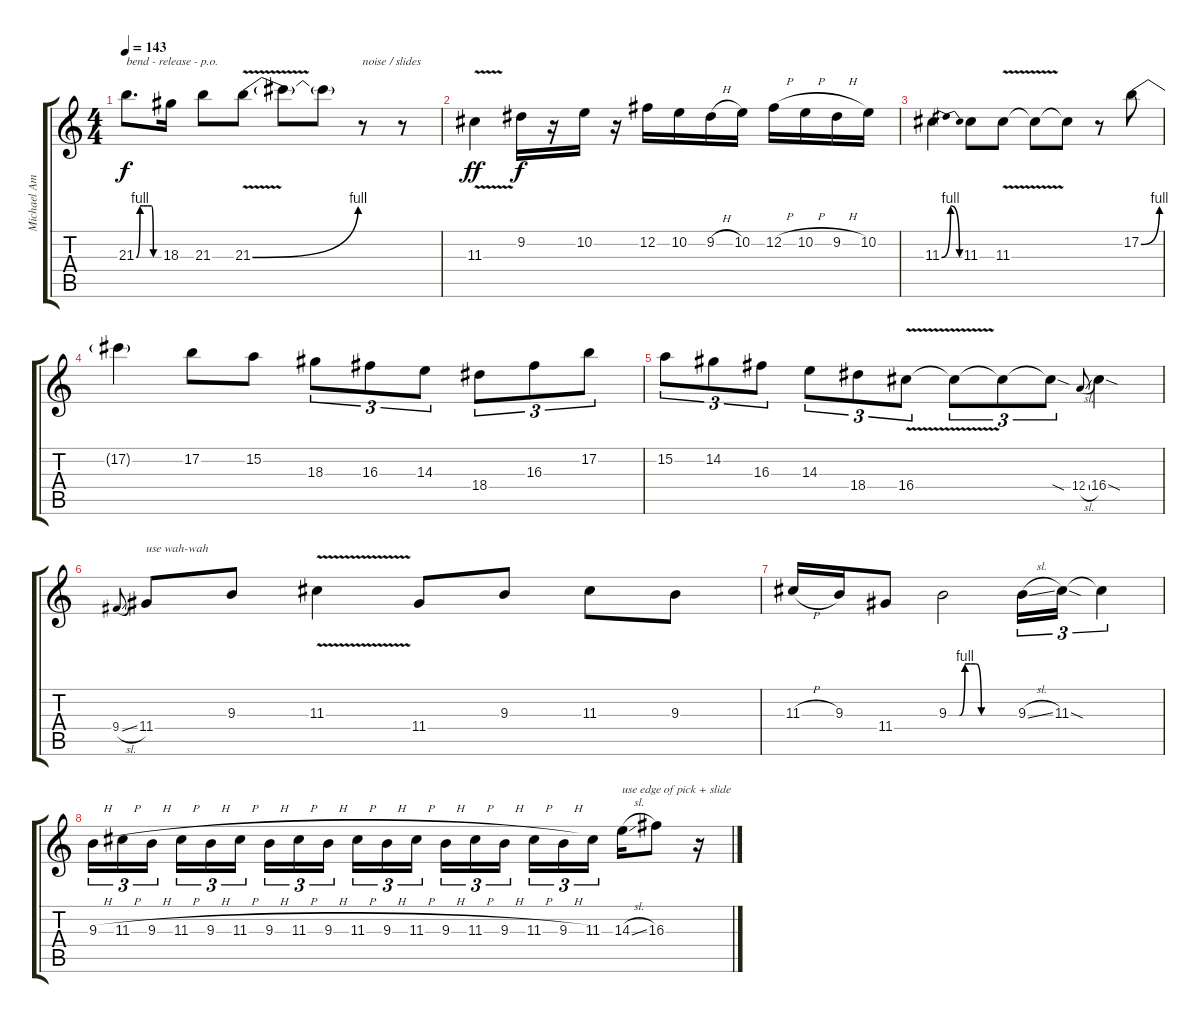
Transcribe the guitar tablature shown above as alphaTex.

\track ("Michael Amott (Lead Guitar)" "Michael Am") {instrument distortionguitar}
\staff {score tabs}
\tuning (B3 Gb3 D3 A2 E2 B1) {hide}
\ts (4 4)
\tempo 143
\clef g2
\ks c
21.3{be (custom 0 0 10 4 20 4 30 4 40 4 45 0 60 0)}.8{d txt "bend - release - p.o." dy f} 18.3.16 21.3.8 21.3{be (bend 0 0 60 4) v}.8 21.3{t}.8 21.3{t}.8 r.8{txt "noise / slides"} r.8 |
11.3{v}.4{dy ff} 9.2.16{dy f} r.16 10.2.16 r.16 12.2.16 10.2.16 9.2{h}.16 10.2.16 12.2{h}.16 10.2{h}.16 9.2{h}.16 10.2.16 |
11.3{be (bendrelease 0 0 10 4 10 4 60 0)}.4 11.3.8 11.3{v}.8 11.3{t}.8 11.3{t}.8 r.8 17.2{be (bend 0 0 60 4)}.8 |
17.2{t}.4 17.2.8 15.2.8 18.3.8{tu (3 2)} 16.3.8{tu (3 2)} 14.3.8{tu (3 2)} 18.4.8{tu (3 2)} 16.3.8{tu (3 2)} 17.2.8{tu (3 2)} |
15.2.8{tu (3 2)} 14.2.8{tu (3 2)} 16.3.8{tu (3 2)} 14.3.8{tu (3 2)} 18.4.8{tu (3 2)} 16.4{v}.8{tu (3 2)} 16.4{t}.8{tu (3 2)} 16.4{t}.8{tu (3 2)} 16.4{sod t}.8{tu (3 2)} 12.4{sl}.8{gr onbeat} 16.4{sod}.4 |
9.4{sl}.8{gr onbeat} 11.4.8{txt "use wah-wah"} 9.3.8 11.3{v}.4 11.4.8 9.3.8 11.3.8 9.3.8 |
11.3{h}.16 9.3.16 11.4.8 9.3{be (custom 0 0 10 0 15 4 20 4 25 4 30 0 60 0)}.2 9.3{sl}.16{tu (3 2)} 11.3{sod}.16{tu (3 2)} 11.3{t}.4{tu (3 2)} |
9.3{h}.16{tu (3 2)} 11.3{h}.16{tu (3 2)} 9.3{h}.16{tu (3 2) beam splitsecondary} 11.3{h}.16{tu (3 2)} 9.3{h}.16{tu (3 2)} 11.3{h}.16{tu (3 2)} 9.3{h}.16{tu (3 2)} 11.3{h}.16{tu (3 2)} 9.3{h}.16{tu (3 2) beam splitsecondary} 11.3{h}.16{tu (3 2)} 9.3{h}.16{tu (3 2)} 11.3{h}.16{tu (3 2)} 9.3{h}.16{tu (3 2)} 11.3{h}.16{tu (3 2)} 9.3{h}.16{tu (3 2) beam splitsecondary} 11.3{h}.16{tu (3 2)} 9.3{h}.16{tu (3 2)} 11.3.16{tu (3 2)} 14.3{sl}.16{txt "use edge of pick + slide"} 16.3.8 r.16
